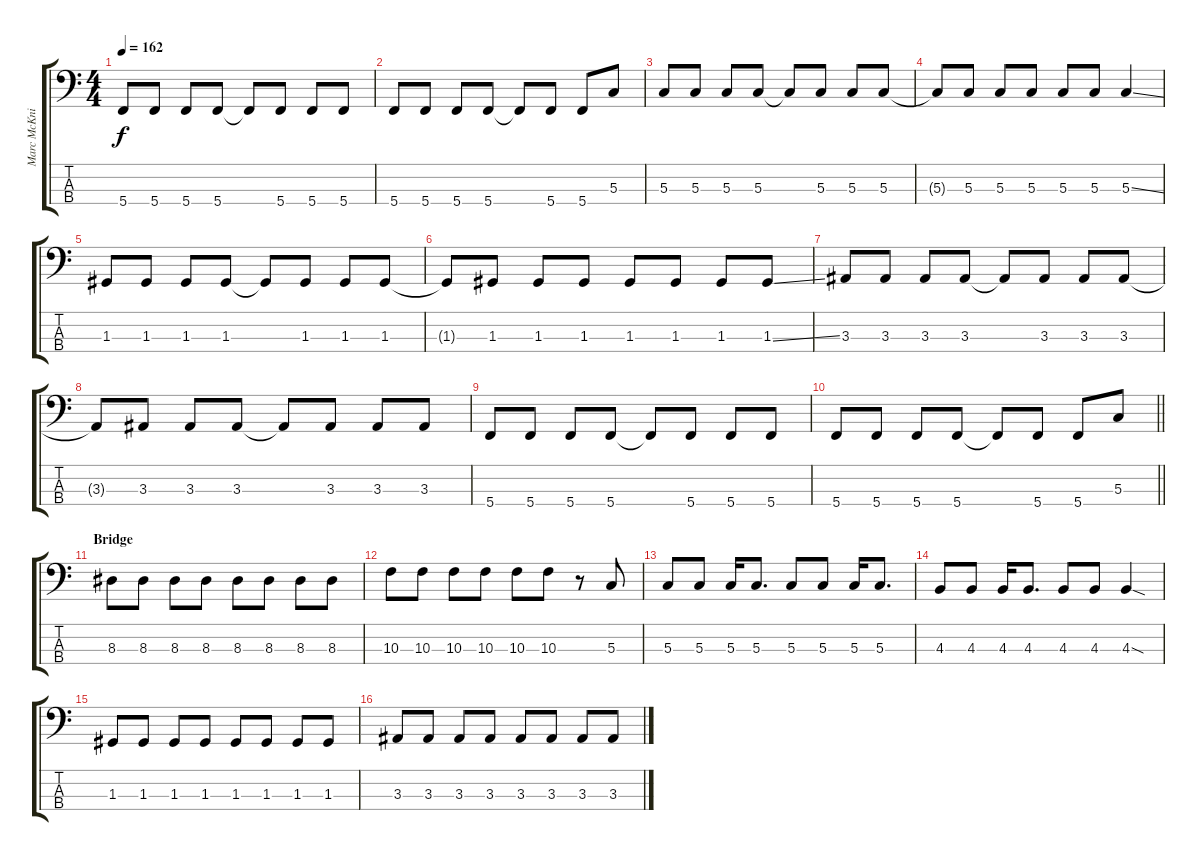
\track ("Marc McKnight" "Marc McKni") {instrument electricbasspick}
\staff {score tabs}
\tuning (F2 C2 G1 C1) {hide}
\ts (4 4)
\tempo 162
\clef f4
\ks c
5.4.8{dy f} 5.4.8 5.4.8 5.4.8 5.4{t}.8 5.4.8 5.4.8 5.4.8 |
5.4.8 5.4.8 5.4.8 5.4.8 5.4{t}.8 5.4.8 5.4.8 5.3.8 |
5.3.8 5.3.8 5.3.8 5.3.8 5.3{t}.8 5.3.8 5.3.8 5.3.8 |
5.3{t}.8 5.3.8 5.3.8 5.3.8 5.3.8 5.3.8 5.3{ss}.4 |
1.3.8 1.3.8 1.3.8 1.3.8 1.3{t}.8 1.3.8 1.3.8 1.3.8 |
1.3{t}.8 1.3.8 1.3.8 1.3.8 1.3.8 1.3.8 1.3.8 1.3{ss}.8 |
3.3.8 3.3.8 3.3.8 3.3.8 3.3{t}.8 3.3.8 3.3.8 3.3.8 |
3.3{t}.8 3.3.8 3.3.8 3.3.8 3.3{t}.8 3.3.8 3.3.8 3.3.8 |
5.4.8 5.4.8 5.4.8 5.4.8 5.4{t}.8 5.4.8 5.4.8 5.4.8 |
\barLineRight lightlight
5.4.8 5.4.8 5.4.8 5.4.8 5.4{t}.8 5.4.8 5.4.8 5.3.8 |
\section ("" "Bridge")
8.3.8 8.3.8 8.3.8 8.3.8 8.3.8 8.3.8 8.3.8 8.3.8 |
10.3.8 10.3.8 10.3.8 10.3.8 10.3.8 10.3.8 r.8 5.3.8 |
5.3.8 5.3.8 5.3.16 5.3.8{d} 5.3.8 5.3.8 5.3.16 5.3.8{d} |
4.3.8 4.3.8 4.3.16 4.3.8{d} 4.3.8 4.3.8 4.3{sod}.4 |
1.3.8 1.3.8 1.3.8 1.3.8 1.3.8 1.3.8 1.3.8 1.3.8 |
3.3.8 3.3.8 3.3.8 3.3.8 3.3.8 3.3.8 3.3.8 3.3.8
